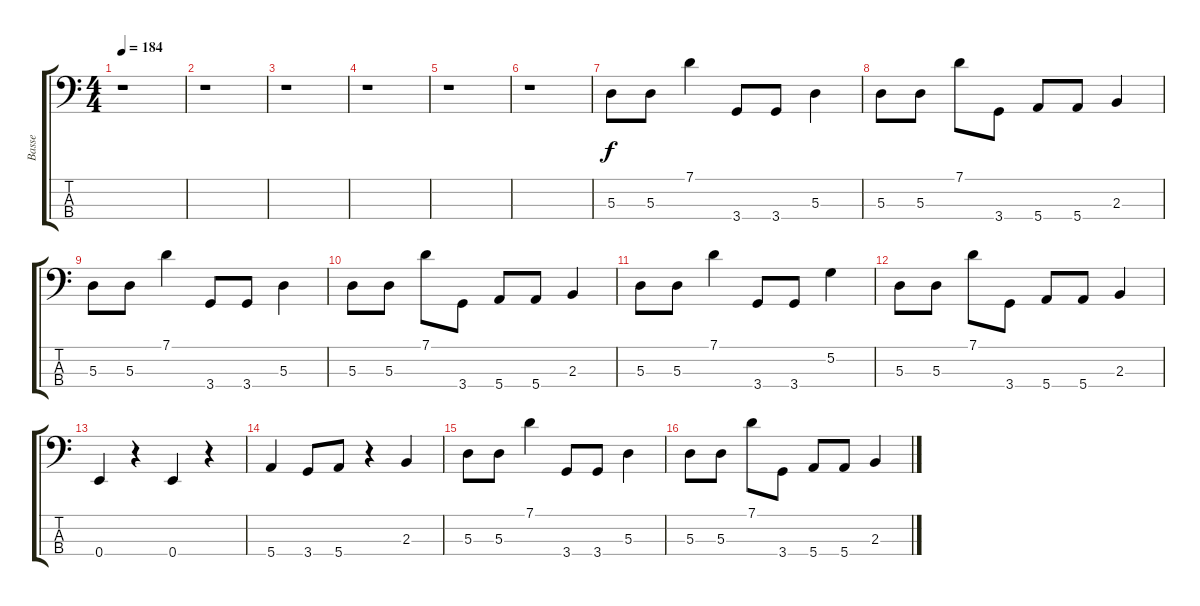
\track ("Basse" "Basse") {instrument electricbassfinger}
\staff {score tabs}
\tuning (G2 D2 A1 E1) {hide}
\ts (4 4)
\tempo 184
\clef f4
\ks c
r.1{dy f instrument electricbassfinger} |
r.1 |
r.1 |
r.1 |
r.1 |
r.1 |
5.3.8 5.3.8 7.1.4 3.4.8 3.4.8 5.3.4 |
5.3.8 5.3.8 7.1.8 3.4.8 5.4.8 5.4.8 2.3.4 |
5.3.8 5.3.8 7.1.4 3.4.8 3.4.8 5.3.4 |
5.3.8 5.3.8 7.1.8 3.4.8 5.4.8 5.4.8 2.3.4 |
5.3.8 5.3.8 7.1.4 3.4.8 3.4.8 5.2.4 |
5.3.8 5.3.8 7.1.8 3.4.8 5.4.8 5.4.8 2.3.4 |
0.4.4 r.4 0.4.4 r.4 |
5.4.4 3.4.8 5.4.8 r.4 2.3.4 |
5.3.8 5.3.8 7.1.4 3.4.8 3.4.8 5.3.4 |
5.3.8 5.3.8 7.1.8 3.4.8 5.4.8 5.4.8 2.3.4
